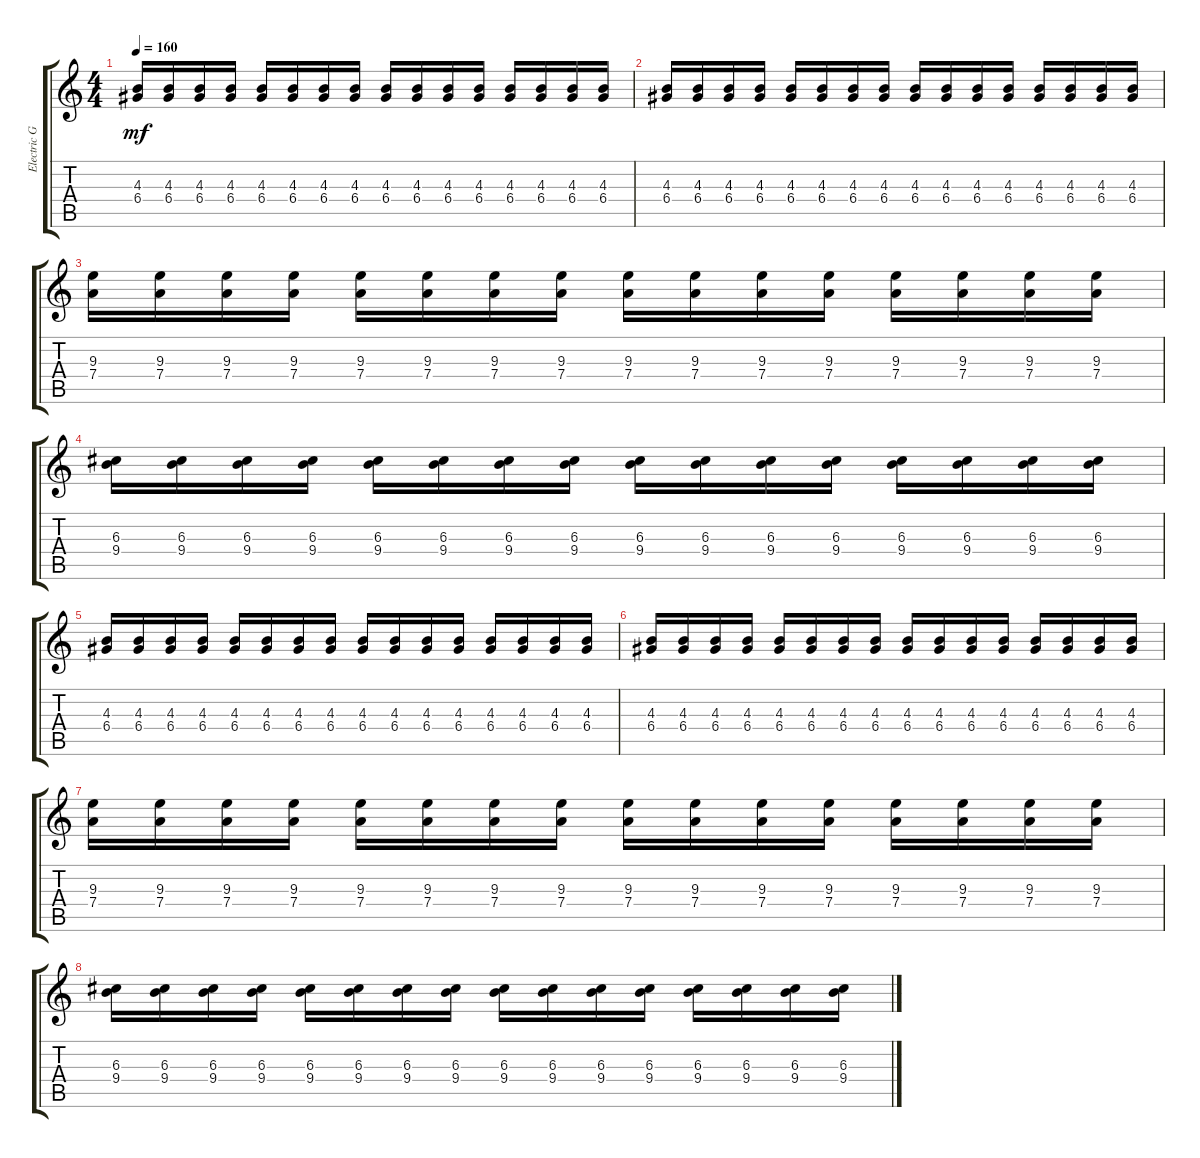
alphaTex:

\track ("Electric Guitar" "Electric G") {instrument distortionguitar}
\staff {score tabs}
\tuning (E4 B3 G3 D3 A2 E2) {hide}
\ts (4 4)
\tempo 160
\clef g2
\ks c
(4.3 6.4).16{dy mf} (4.3 6.4).16 (4.3 6.4).16 (4.3 6.4).16 (4.3 6.4).16 (4.3 6.4).16 (4.3 6.4).16 (4.3 6.4).16 (4.3 6.4).16 (4.3 6.4).16 (4.3 6.4).16 (4.3 6.4).16 (4.3 6.4).16 (4.3 6.4).16 (4.3 6.4).16 (4.3 6.4).16 |
(4.3 6.4).16 (4.3 6.4).16 (4.3 6.4).16 (4.3 6.4).16 (4.3 6.4).16 (4.3 6.4).16 (4.3 6.4).16 (4.3 6.4).16 (4.3 6.4).16 (4.3 6.4).16 (4.3 6.4).16 (4.3 6.4).16 (4.3 6.4).16 (4.3 6.4).16 (4.3 6.4).16 (4.3 6.4).16 |
(9.3 7.4).16 (9.3 7.4).16 (9.3 7.4).16 (9.3 7.4).16 (9.3 7.4).16 (9.3 7.4).16 (9.3 7.4).16 (9.3 7.4).16 (9.3 7.4).16 (9.3 7.4).16 (9.3 7.4).16 (9.3 7.4).16 (9.3 7.4).16 (9.3 7.4).16 (9.3 7.4).16 (9.3 7.4).16 |
(6.3 9.4).16 (6.3 9.4).16 (6.3 9.4).16 (6.3 9.4).16 (6.3 9.4).16 (6.3 9.4).16 (6.3 9.4).16 (6.3 9.4).16 (6.3 9.4).16 (6.3 9.4).16 (6.3 9.4).16 (6.3 9.4).16 (6.3 9.4).16 (6.3 9.4).16 (6.3 9.4).16 (6.3 9.4).16 |
(4.3 6.4).16 (4.3 6.4).16 (4.3 6.4).16 (4.3 6.4).16 (4.3 6.4).16 (4.3 6.4).16 (4.3 6.4).16 (4.3 6.4).16 (4.3 6.4).16 (4.3 6.4).16 (4.3 6.4).16 (4.3 6.4).16 (4.3 6.4).16 (4.3 6.4).16 (4.3 6.4).16 (4.3 6.4).16 |
(4.3 6.4).16 (4.3 6.4).16 (4.3 6.4).16 (4.3 6.4).16 (4.3 6.4).16 (4.3 6.4).16 (4.3 6.4).16 (4.3 6.4).16 (4.3 6.4).16 (4.3 6.4).16 (4.3 6.4).16 (4.3 6.4).16 (4.3 6.4).16 (4.3 6.4).16 (4.3 6.4).16 (4.3 6.4).16 |
(9.3 7.4).16 (9.3 7.4).16 (9.3 7.4).16 (9.3 7.4).16 (9.3 7.4).16 (9.3 7.4).16 (9.3 7.4).16 (9.3 7.4).16 (9.3 7.4).16 (9.3 7.4).16 (9.3 7.4).16 (9.3 7.4).16 (9.3 7.4).16 (9.3 7.4).16 (9.3 7.4).16 (9.3 7.4).16 |
(6.3 9.4).16 (6.3 9.4).16 (6.3 9.4).16 (6.3 9.4).16 (6.3 9.4).16 (6.3 9.4).16 (6.3 9.4).16 (6.3 9.4).16 (6.3 9.4).16 (6.3 9.4).16 (6.3 9.4).16 (6.3 9.4).16 (6.3 9.4).16 (6.3 9.4).16 (6.3 9.4).16 (6.3 9.4).16
